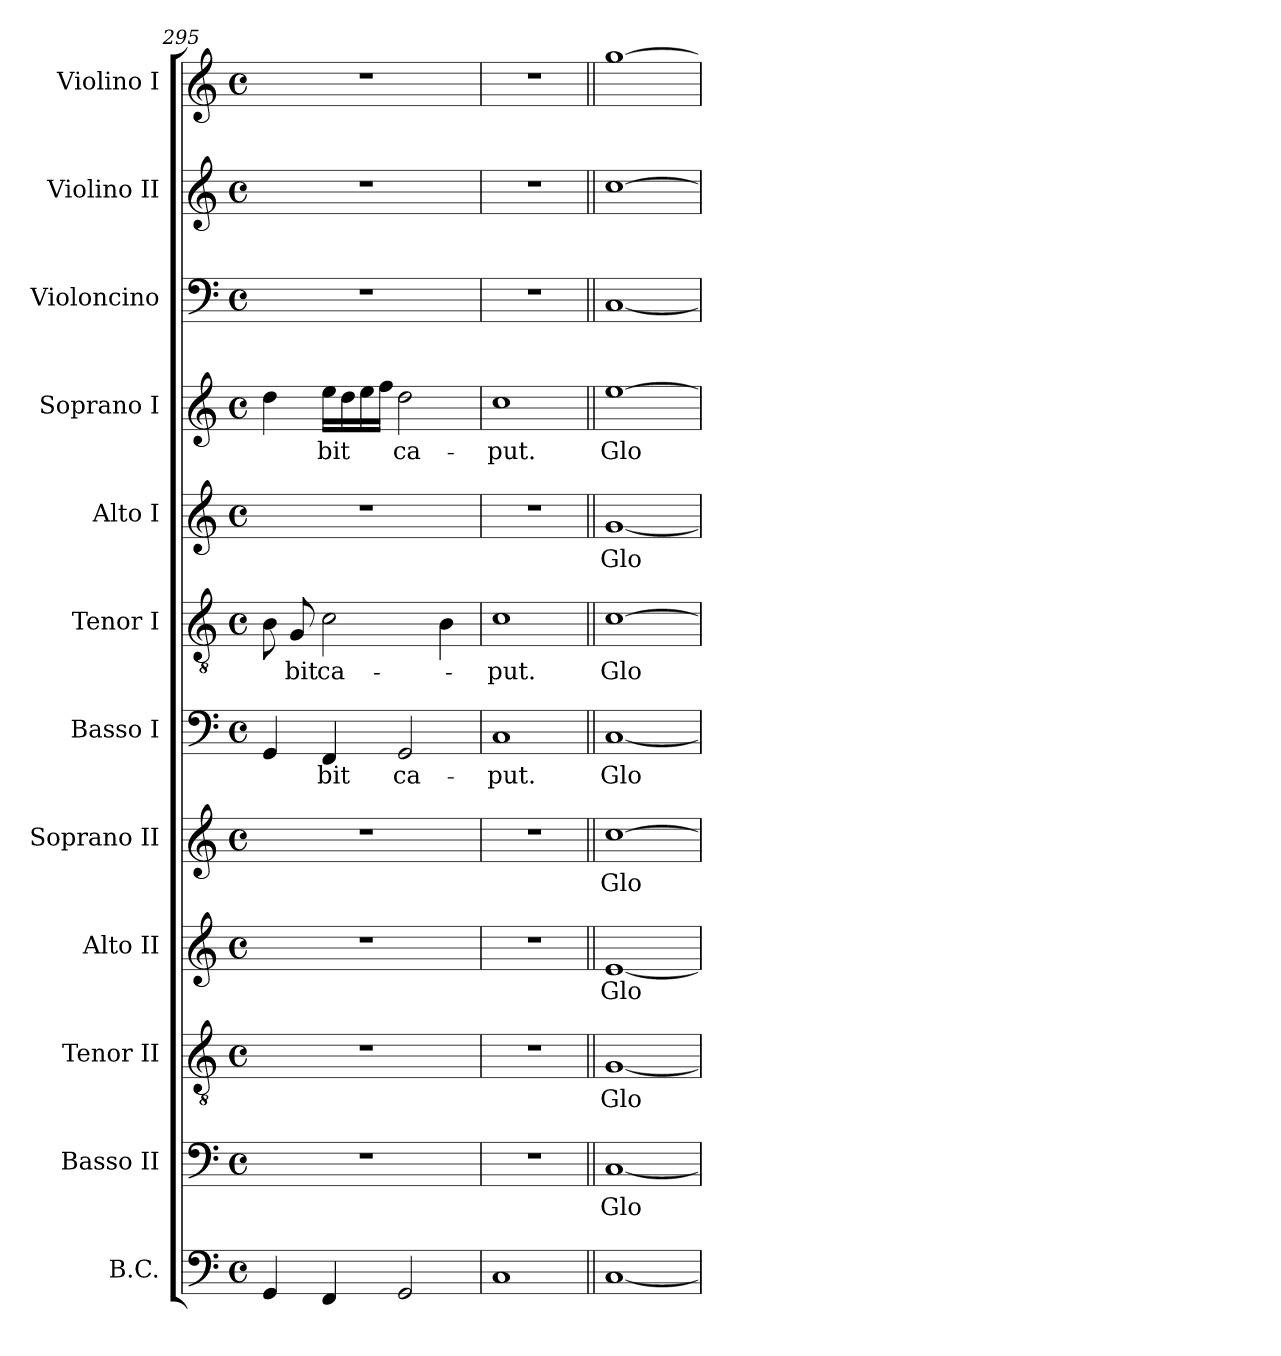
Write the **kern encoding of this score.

**kern	**kern	**text	**kern	**text	**kern	**text	**kern	**text	**kern	**text	**kern	**text	**kern	**text	**kern	**text	**kern	**kern	**kern
*part12	*part11	*part11	*part10	*part10	*part9	*part9	*part8	*part8	*part7	*part7	*part6	*part6	*part5	*part5	*part4	*part4	*part3	*part2	*part1
*staff12	*staff11	*staff11	*staff10	*staff10	*staff9	*staff9	*staff8	*staff8	*staff7	*staff7	*staff6	*staff6	*staff5	*staff5	*staff4	*staff4	*staff3	*staff2	*staff1
*I"B.C.	*I"Basso II	*	*I"Tenor II	*	*I"Alto II	*	*I"Soprano II	*	*I"Basso I	*	*I"Tenor I	*	*I"Alto I	*	*I"Soprano I	*	*I"Violoncino	*I"Violino II	*I"Violino I
*I'BC	*I'B 2	*	*I'T 2	*	*I'A 2	*	*I'S 2	*	*I'B 1	*	*I'T 1	*	*I'A 1	*	*I'S 1	*	*I'Vc.	*I'Vln. II	*I'Vln. I
*clefF4	*clefF4	*	*clefGv2	*	*clefG2	*	*clefG2	*	*clefF4	*	*clefGv2	*	*clefG2	*	*clefG2	*	*clefF4	*clefG2	*clefG2
*k[]	*k[]	*	*k[]	*	*k[]	*	*k[]	*	*k[]	*	*k[]	*	*k[]	*	*k[]	*	*k[]	*k[]	*k[]
*C:	*C:	*	*C:	*	*C:	*	*C:	*	*C:	*	*C:	*	*C:	*	*C:	*	*C:	*C:	*C:
*M4/4	*M4/4	*	*M4/4	*	*M4/4	*	*M4/4	*	*M4/4	*	*M4/4	*	*M4/4	*	*M4/4	*	*M4/4	*M4/4	*M4/4
*met(c)	*met(c)	*	*met(c)	*	*met(c)	*	*met(c)	*	*met(c)	*	*met(c)	*	*met(c)	*	*met(c)	*	*met(c)	*met(c)	*met(c)
=295	=295	=295	=295	=295	=295	=295	=295	=295	=295	=295	=295	=295	=295	=295	=295	=295	=295	=295	=295
4GG/	1r	.	1r	.	1r	.	1r	.	4GG/	.	8B\	.	1r	.	4dd\	.	1r	1r	1r
!	!	!	!	!	!	!	!	!	!	!	!	!LO:LY:b	!	!	!	!	!	!	!
.	.	.	.	.	.	.	.	.	.	.	8G/	-bit	.	.	.	.	.	.	.
!	!	!	!	!	!	!	!	!	!	!LO:LY:b	!	!	!	!	!	!	!	!	!
!	!	!	!	!	!	!	!	!	!	!	!	!LO:LY:b	!	!	!	!	!	!	!
!	!	!	!	!	!	!	!	!	!	!	!	!	!	!	!	!LO:LY:b	!	!	!
4FF/	.	.	.	.	.	.	.	.	4FF/	-bit	2c\	ca-	.	.	16ee\LL	-bit	.	.	.
.	.	.	.	.	.	.	.	.	.	.	.	.	.	.	16dd\	.	.	.	.
.	.	.	.	.	.	.	.	.	.	.	.	.	.	.	16ee\	.	.	.	.
.	.	.	.	.	.	.	.	.	.	.	.	.	.	.	16ff\JJ	.	.	.	.
!	!	!	!	!	!	!	!	!	!	!LO:LY:b	!	!	!	!	!	!	!	!	!
!	!	!	!	!	!	!	!	!	!	!	!	!	!	!	!	!LO:LY:b	!	!	!
2GG/	.	.	.	.	.	.	.	.	2GG/	ca-	.	.	.	.	2dd\	ca-	.	.	.
.	.	.	.	.	.	.	.	.	.	.	4B\	.	.	.	.	.	.	.	.
=296	=296	=296	=296	=296	=296	=296	=296	=296	=296	=296	=296	=296	=296	=296	=296	=296	=296	=296	=296
!	!	!	!	!	!	!	!	!	!	!LO:LY:b	!	!	!	!	!	!	!	!	!
!	!	!	!	!	!	!	!	!	!	!	!	!LO:LY:b	!	!	!	!	!	!	!
!	!	!	!	!	!	!	!	!	!	!	!	!	!	!	!	!LO:LY:b	!	!	!
1C	1r	.	1r	.	1r	.	1r	.	1C	-put.	1c	-put.	1r	.	1cc	-put.	1r	1r	1r
!!LO:PB:g=z
=297||	=297||	=297||	=297||	=297||	=297||	=297||	=297||	=297||	=297||	=297||	=297||	=297||	=297||	=297||	=297||	=297||	=297||	=297||	=297||
!	!	!LO:LY:b	!	!	!	!	!	!	!	!	!	!	!	!	!	!	!	!	!
!	!	!	!	!LO:LY:b	!	!	!	!	!	!	!	!	!	!	!	!	!	!	!
!	!	!	!	!	!	!LO:LY:b	!	!	!	!	!	!	!	!	!	!	!	!	!
!	!	!	!	!	!	!	!	!LO:LY:b	!	!	!	!	!	!	!	!	!	!	!
!	!	!	!	!	!	!	!	!	!	!LO:LY:b	!	!	!	!	!	!	!	!	!
!	!	!	!	!	!	!	!	!	!	!	!	!LO:LY:b	!	!	!	!	!	!	!
!	!	!	!	!	!	!	!	!	!	!	!	!	!	!LO:LY:b	!	!	!	!	!
!	!	!	!	!	!	!	!	!	!	!	!	!	!	!	!	!LO:LY:b	!	!	!
[1C	[1C	Glo-	[1G	Glo-	[1e	Glo-	[1cc	Glo-	[1C	Glo-	[1c	Glo-	[1g	Glo-	[1ee	Glo-	[1C	[1cc	[1gg
=	=	=	=	=	=	=	=	=	=	=	=	=	=	=	=	=	=	=	=
*-	*-	*-	*-	*-	*-	*-	*-	*-	*-	*-	*-	*-	*-	*-	*-	*-	*-	*-	*-
